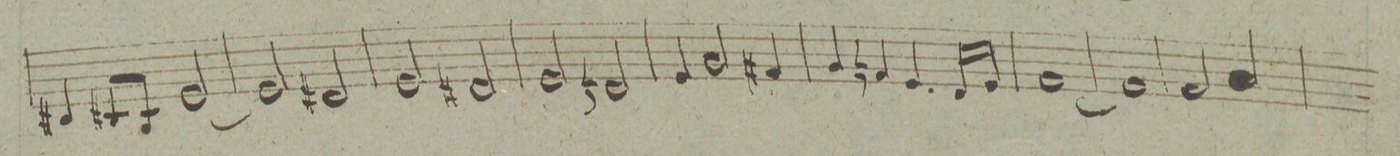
**kern	**dynam
*I"Clarinetto 2do. in C.	*
*clefG2	*
*k[]	*
*met(c|)	*
*M2/2	*
4d#X/	.
8c#X/L	.
8B/J	.
[2e/	.
=163	=163
2e/]	.
2d#X/	.
=164	=164
2e/	.
2d#X/	.
=165	=165
2e/	.
2dn/	.
=166	=166
4e/	.
2g/	.
4f#X/	.
=167	=167
4g/	.
4fn/	.
4.e/	.
16d/LL	.
16e/JJ	.
=168	=168
[1f/	.
=169	=169
1f/]	.
=170	=170
2f/	.
2a/	.
=171	=171
*-	*-
